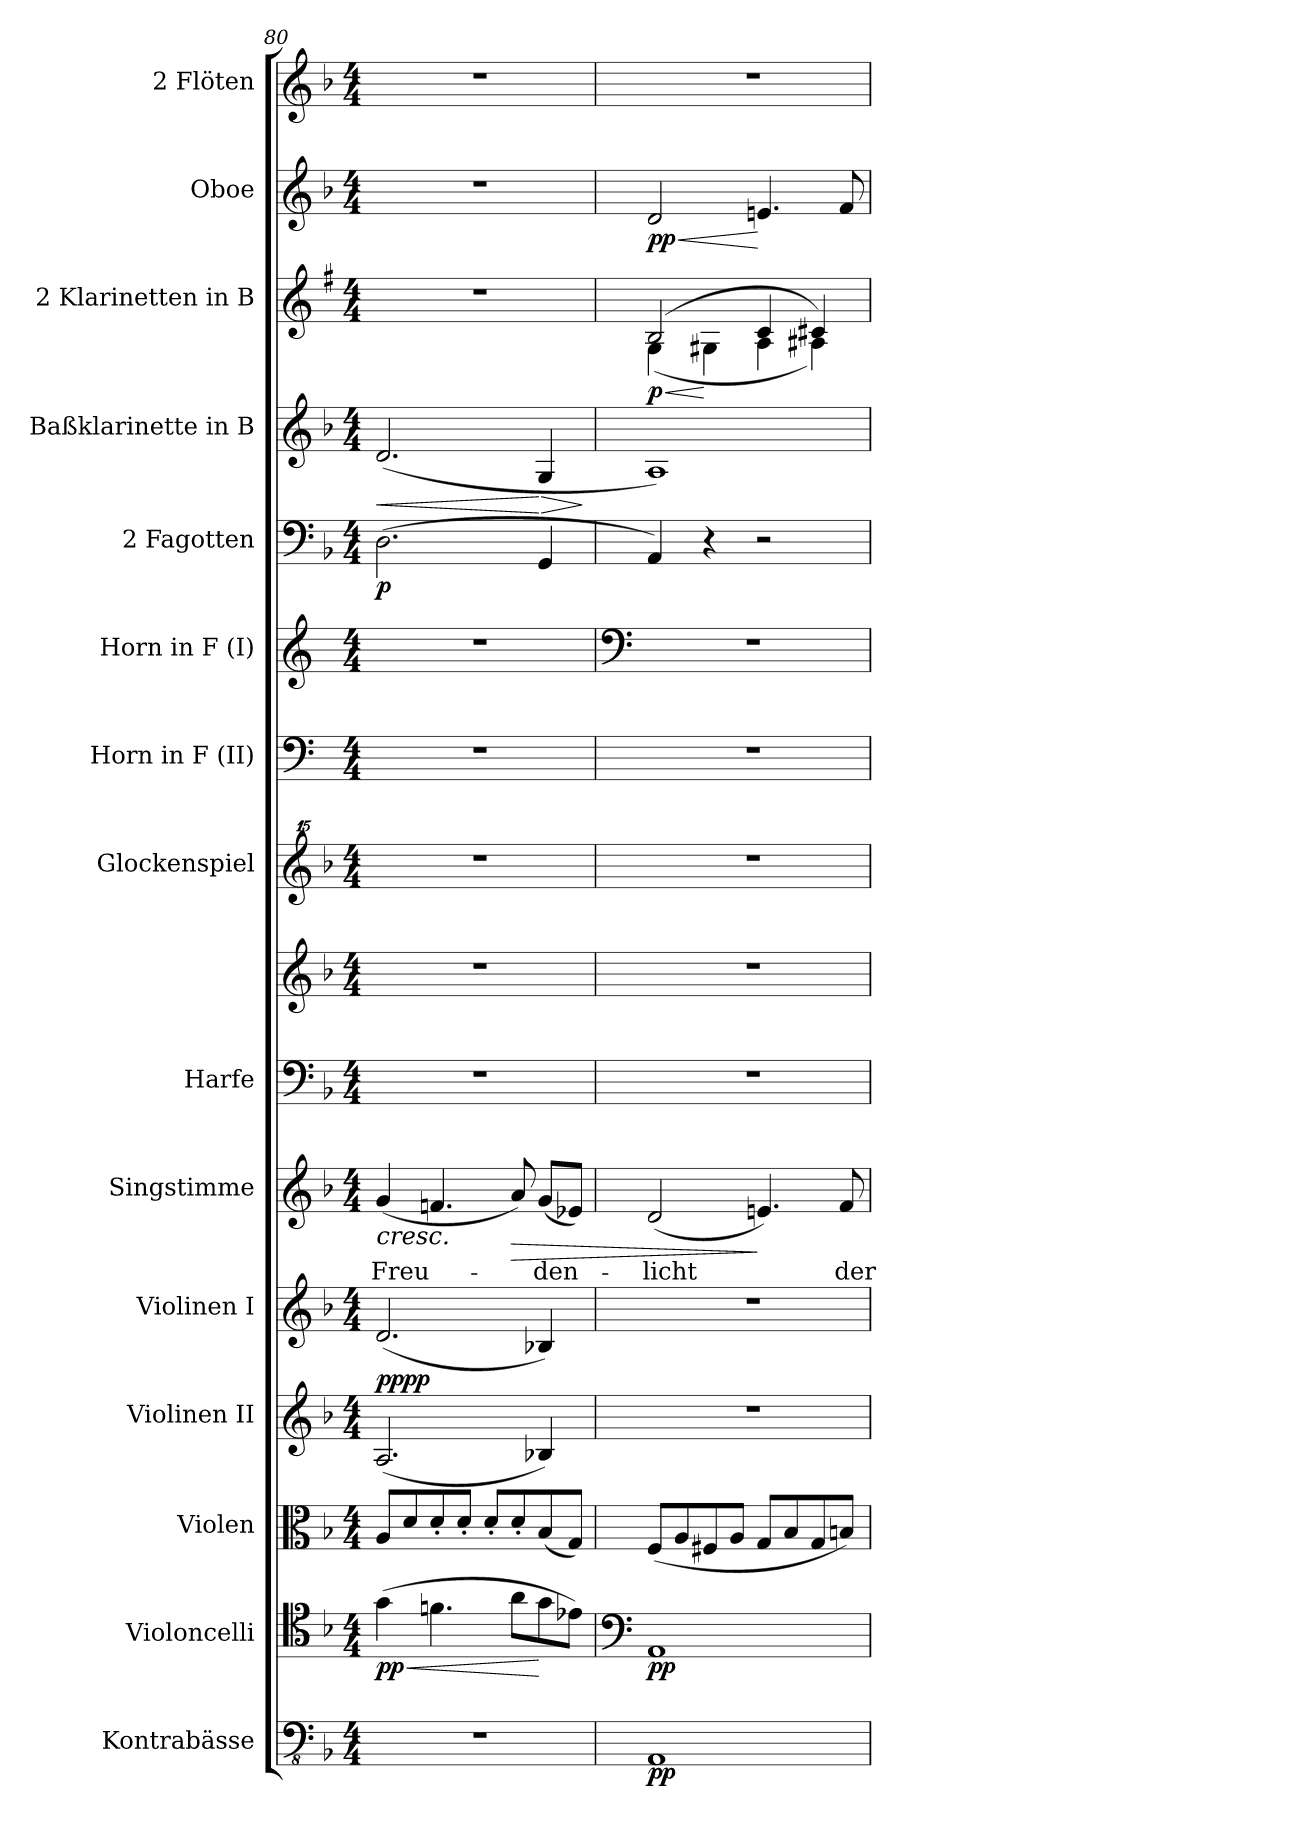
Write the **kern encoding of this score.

**kern	**dynam	**kern	**dynam	**kern	**kern	**dynam	**kern	**kern	**text	**dynam	**kern	**kern	**kern	**kern	**kern	**kern	**dynam	**kern	**dynam	**kern	**dynam	**kern	**dynam	**kern
*part15	*part15	*part14	*part14	*part13	*part12	*part12	*part11	*part10	*part10	*part10	*part9	*part9	*part8	*part7	*part6	*part5	*part5	*part4	*part4	*part3	*part3	*part2	*part2	*part1
*staff16	*staff16	*staff15	*staff15	*staff14	*staff13	*staff13	*staff12	*staff11	*staff11	*staff11	*staff10	*staff9	*staff8	*staff7	*staff6	*staff5	*staff5	*staff4	*staff4	*staff3	*staff3	*staff2	*staff2	*staff1
*I"Kontrabässe	*	*I"Violoncelli	*	*I"Violen	*I"Violinen II	*	*I"Violinen I	*I"Singstimme	*	*	*I"Harfe	*	*I"Glockenspiel	*I"Horn in F (II)	*I"Horn in F (I)	*I"2 Fagotten	*	*I"Baßklarinette in B	*	*I"2 Klarinetten in B	*	*I"Oboe	*	*I"2 Flöten
*I'Kb.	*	*I'Vc.	*	*	*I'Vl. II	*	*I'Vl. I	*I'Singst.	*	*	*I'Hf.	*	*I'Glk.	*I'Hr. II	*I'Hr. I	*I'Fg.	*	*I'Bklar. (B)	*	*I'Klar. (B)	*	*I'Ob.	*	*I'Fl.
*clefFv4	*	*clefC4	*	*clefC3	*clefG2	*	*clefG2	*clefG2	*	*	*clefF4	*clefG2	*clefG^^2	*clefF4	*clefG2	*clefF4	*	*clefG2	*	*clefG2	*	*clefG2	*	*clefG2
*	*	*	*	*	*	*	*	*	*	*	*	*	*	*ITrd4c7	*ITrd4c7	*	*	*ITrd8c14	*	*ITrd1c2	*	*	*	*
*k[b-]	*	*k[b-]	*	*k[b-]	*k[b-]	*	*k[b-]	*k[b-]	*	*	*k[b-]	*k[b-]	*k[b-]	*k[b-]	*k[b-]	*k[b-]	*	*k[b-]	*	*k[b-]	*	*k[b-]	*	*k[b-]
*M4/4	*	*M4/4	*	*M4/4	*M4/4	*	*M4/4	*M4/4	*	*	*M4/4	*M4/4	*M4/4	*M4/4	*M4/4	*M4/4	*	*M4/4	*	*M4/4	*	*M4/4	*	*M4/4
=80	=80	=80	=80	=80	=80	=80	=80	=80	=80	=80	=80	=80	=80	=80	=80	=80	=80	=80	=80	=80	=80	=80	=80	=80
!	!	!	!LO:HP:b	!	!	!	!	!	!LO:LY:b	!LO:HP:b	!	!	!	!	!	!	!	!	!LO:HP:b	!	!	!	!	!
!	!	!	!LO:DY:n=1:b	!	!	!LO:DY:a	!	!	!	!	!	!	!	!	!	!	!	!	!	!	!	!	!	!
!	!	!	!	!	!	!LO:DY:n=1:b	!	!	!	!	!	!	!	!	!	!	!LO:DY:b	!	!	!	!	!	!	!
1r	.	(>4g\	< pp	8A/L	(<2.A/	pp pp	(<2.d/	(<4g/	Freu-	<	1r	1r	1r	1r	1r	(>2.D\	p	(<2.D/	<	1r	.	1r	.	1r
.	.	.	.	8d/	.	.	.	.	.	.	.	.	.	.	.	.	.	.	.	.	.	.	.	.
.	.	4.fn\	.	8d'/	.	.	.	4.fn/	.	.	.	.	.	.	.	.	.	.	.	.	.	.	.	.
.	.	.	.	8d'/J	.	.	.	.	.	.	.	.	.	.	.	.	.	.	.	.	.	.	.	.
.	.	.	.	8d'/L	.	.	.	.	.	.	.	.	.	.	.	.	.	.	.	.	.	.	.	.
!	!	!	!	!	!	!	!	!	!	!LO:HP:b	!	!	!	!	!	!	!	!	!	!	!	!	!	!
.	.	8a\L	.	8d'/	.	.	.	8a/)	.	>	.	.	.	.	.	.	.	.	.	.	.	.	.	.
!	!	!	!	!	!	!	!	!	!LO:LY:b	!	!	!	!	!	!	!	!	!	!LO:HP:n=1:b	!	!	!	!	!
.	.	8g\	[	(<8B-/	4B-X/)	.	4B-X/)	(<8g/L	-den-	[	.	.	.	.	.	4GG/	.	4GG/	[ >	.	.	.	.	.
.	.	8e-X\J)	.	8G/J)	.	.	.	8e-X/J)	.	.	.	.	.	.	.	.	.	.	.	.	.	.	.	.
.	.	.	.	.	.	.	.	.	.	.	.	.	.	.	.	.	.	.	]	.	.	.	.	.
!!LO:PB:g=z
=81	=81	=81	=81	=81	=81	=81	=81	=81	=81	=81	=81	=81	=81	=81	=81	=81	=81	=81	=81	=81	=81	=81	=81	=81
*	*	*clefF4	*	*	*	*	*	*	*	*	*	*	*	*	*clefF4	*	*	*	*	*	*	*	*	*
!	!LO:DY:b	!	!LO:DY:b	!	!	!	!	!	!LO:LY:b	!	!	!	!	!	!	!	!	!	!	!	!LO:HP:b	!	!LO:HP:b	!
*	*	*	*	*	*	*	*	*	*	*	*	*	*	*	*	*	*	*	*	*^	*	*	*	*
!	!	!	!	!	!	!	!	!	!	!	!	!	!	!	!	!	!	!	!	!	!	!LO:DY:n=1:b	!	!LO:DY:n=1:b	!
1AAA	pp	1AA	pp	(<8F/L	1r	.	1r	(<2d/	-licht	.	1r	1r	1r	1r	1r	4AA/)	.	1AA)	.	(>2A/	(<4F\	< p	2d/	< pp	1r
.	.	.	.	8A/	.	.	.	.	.	.	.	.	.	.	.	.	.	.	.	.	.	.	.	.	.
.	.	.	.	8F#X/	.	.	.	.	.	.	.	.	.	.	.	4r	.	.	.	.	4F#X\	[	.	.	.
.	.	.	.	8A/J	.	.	.	.	.	.	.	.	.	.	.	.	.	.	.	.	.	.	.	.	.
.	.	.	.	8G/L	.	.	.	4.en/)	.	]	.	.	.	.	.	2r	.	.	.	4B-/	4G\	.	4.en/	[	.
.	.	.	.	8B-/	.	.	.	.	.	.	.	.	.	.	.	.	.	.	.	.	.	.	.	.	.
.	.	.	.	8G/	.	.	.	.	.	.	.	.	.	.	.	.	.	.	.	4Bn/)	4G#X\)	.	.	.	.
!	!	!	!	!	!	!	!	!	!LO:LY:b	!	!	!	!	!	!	!	!	!	!	!	!	!	!	!	!
.	.	.	.	8Bn/J)	.	.	.	8f/	der	.	.	.	.	.	.	.	.	.	.	.	.	.	8f/	.	.
*	*	*	*	*	*	*	*	*	*	*	*	*	*	*	*	*	*	*	*	*v	*v	*	*	*	*
=	=	=	=	=	=	=	=	=	=	=	=	=	=	=	=	=	=	=	=	=	=	=	=	=
*-	*-	*-	*-	*-	*-	*-	*-	*-	*-	*-	*-	*-	*-	*-	*-	*-	*-	*-	*-	*-	*-	*-	*-	*-
